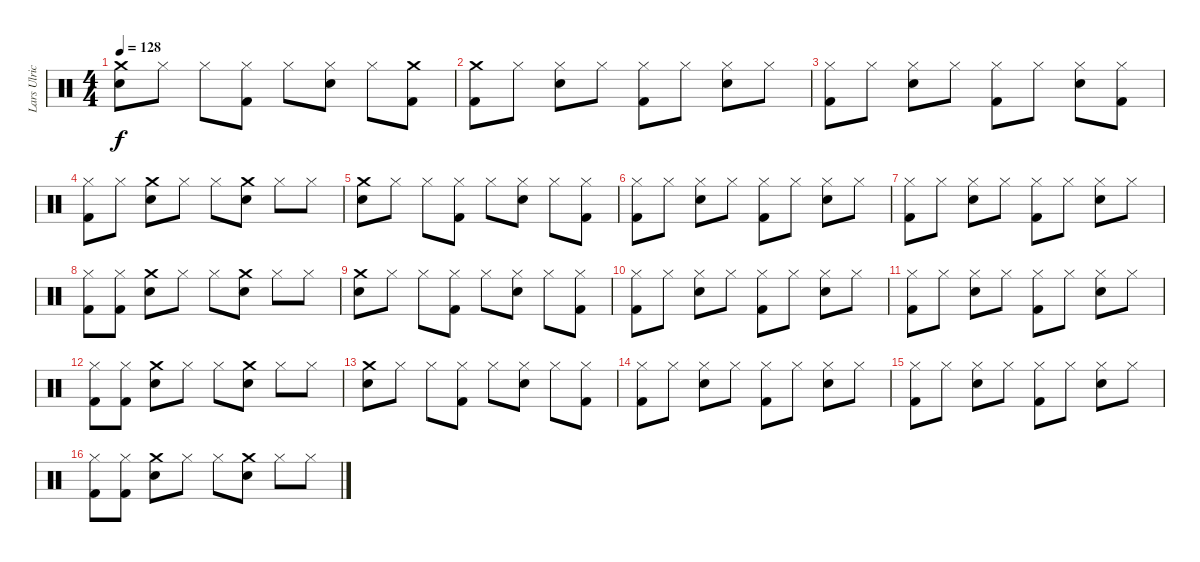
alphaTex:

\track ("Lars Ulrich" "Lars Ulric") {instrument percussion}
\staff {score}
\articulation defaults
\ts (4 4)
\tempo 128
\clef neutral
\ks c
("Crash medium (hit)" "Snare (hit) 2").8{dy f} "Hi-Hat (closed)".8 "Hi-Hat (closed)".8 ("Kick (hit) 2" "Hi-Hat (closed)").8 "Hi-Hat (closed)".8 ("Snare (hit) 2" "Hi-Hat (closed)").8 "Hi-Hat (closed)".8 ("Crash medium (hit)" "Kick (hit) 2").8 |
("Crash medium (hit)" "Kick (hit) 2").8 "Hi-Hat (closed)".8 ("Snare (hit) 2" "Hi-Hat (closed)").8 "Hi-Hat (closed)".8 ("Hi-Hat (closed)" "Kick (hit) 2").8 "Hi-Hat (closed)".8 ("Snare (hit) 2" "Hi-Hat (closed)").8 "Hi-Hat (closed)".8 |
("Hi-Hat (closed)" "Kick (hit) 2").8 "Hi-Hat (closed)".8 ("Snare (hit) 2" "Hi-Hat (closed)").8 "Hi-Hat (closed)".8 ("Hi-Hat (closed)" "Kick (hit) 2").8 "Hi-Hat (closed)".8 ("Snare (hit) 2" "Hi-Hat (closed)").8 ("Hi-Hat (closed)" "Kick (hit) 2").8 |
("Hi-Hat (closed)" "Kick (hit) 2").8 "Hi-Hat (closed)".8 ("Crash medium (hit)" "Snare (hit) 2").8 "Hi-Hat (closed)".8 "Hi-Hat (closed)".8 ("Crash medium (hit)" "Snare (hit) 2").8 "Hi-Hat (closed)".8 "Hi-Hat (closed)".8 |
("Crash medium (hit)" "Snare (hit) 2").8 "Hi-Hat (closed)".8 "Hi-Hat (closed)".8 ("Hi-Hat (closed)" "Kick (hit) 2").8 "Hi-Hat (closed)".8 ("Snare (hit) 2" "Hi-Hat (closed)").8 "Hi-Hat (closed)".8 ("Hi-Hat (closed)" "Kick (hit) 2").8 |
("Hi-Hat (closed)" "Kick (hit) 2").8 "Hi-Hat (closed)".8 ("Snare (hit) 2" "Hi-Hat (closed)").8 "Hi-Hat (closed)".8 ("Hi-Hat (closed)" "Kick (hit) 2").8 "Hi-Hat (closed)".8 ("Snare (hit) 2" "Hi-Hat (closed)").8 "Hi-Hat (closed)".8 |
("Hi-Hat (closed)" "Kick (hit) 2").8 "Hi-Hat (closed)".8 ("Snare (hit) 2" "Hi-Hat (closed)").8 "Hi-Hat (closed)".8 ("Hi-Hat (closed)" "Kick (hit) 2").8 "Hi-Hat (closed)".8 ("Snare (hit) 2" "Hi-Hat (closed)").8 "Hi-Hat (closed)".8 |
("Hi-Hat (closed)" "Kick (hit) 2").8 ("Hi-Hat (closed)" "Kick (hit) 2").8 ("Crash medium (hit)" "Snare (hit) 2").8 "Hi-Hat (closed)".8 "Hi-Hat (closed)".8 ("Crash medium (hit)" "Snare (hit) 2").8 "Hi-Hat (closed)".8 "Hi-Hat (closed)".8 |
("Crash medium (hit)" "Snare (hit) 2").8 "Hi-Hat (closed)".8 "Hi-Hat (closed)".8 ("Kick (hit) 2" "Hi-Hat (closed)").8 "Hi-Hat (closed)".8 ("Snare (hit) 2" "Hi-Hat (closed)").8 "Hi-Hat (closed)".8 ("Hi-Hat (closed)" "Kick (hit) 2").8 |
("Hi-Hat (closed)" "Kick (hit) 2").8 "Hi-Hat (closed)".8 ("Snare (hit) 2" "Hi-Hat (closed)").8 "Hi-Hat (closed)".8 ("Hi-Hat (closed)" "Kick (hit) 2").8 "Hi-Hat (closed)".8 ("Snare (hit) 2" "Hi-Hat (closed)").8 "Hi-Hat (closed)".8 |
("Hi-Hat (closed)" "Kick (hit) 2").8 "Hi-Hat (closed)".8 ("Snare (hit) 2" "Hi-Hat (closed)").8 "Hi-Hat (closed)".8 ("Hi-Hat (closed)" "Kick (hit) 2").8 "Hi-Hat (closed)".8 ("Snare (hit) 2" "Hi-Hat (closed)").8 "Hi-Hat (closed)".8 |
("Hi-Hat (closed)" "Kick (hit) 2").8 ("Hi-Hat (closed)" "Kick (hit) 2").8 ("Crash medium (hit)" "Snare (hit) 2").8 "Hi-Hat (closed)".8 "Hi-Hat (closed)".8 ("Crash medium (hit)" "Snare (hit) 2").8 "Hi-Hat (closed)".8 "Hi-Hat (closed)".8 |
("Crash medium (hit)" "Snare (hit) 2").8 "Hi-Hat (closed)".8 "Hi-Hat (closed)".8 ("Kick (hit) 2" "Hi-Hat (closed)").8 "Hi-Hat (closed)".8 ("Snare (hit) 2" "Hi-Hat (closed)").8 "Hi-Hat (closed)".8 ("Hi-Hat (closed)" "Kick (hit) 2").8 |
("Hi-Hat (closed)" "Kick (hit) 2").8 "Hi-Hat (closed)".8 ("Snare (hit) 2" "Hi-Hat (closed)").8 "Hi-Hat (closed)".8 ("Hi-Hat (closed)" "Kick (hit) 2").8 "Hi-Hat (closed)".8 ("Snare (hit) 2" "Hi-Hat (closed)").8 "Hi-Hat (closed)".8 |
("Hi-Hat (closed)" "Kick (hit) 2").8 "Hi-Hat (closed)".8 ("Snare (hit) 2" "Hi-Hat (closed)").8 "Hi-Hat (closed)".8 ("Hi-Hat (closed)" "Kick (hit) 2").8 "Hi-Hat (closed)".8 ("Snare (hit) 2" "Hi-Hat (closed)").8 "Hi-Hat (closed)".8 |
("Hi-Hat (closed)" "Kick (hit) 2").8 ("Hi-Hat (closed)" "Kick (hit) 2").8 ("Crash medium (hit)" "Snare (hit) 2").8 "Hi-Hat (closed)".8 "Hi-Hat (closed)".8 ("Crash medium (hit)" "Snare (hit) 2").8 "Hi-Hat (closed)".8 "Hi-Hat (closed)".8
